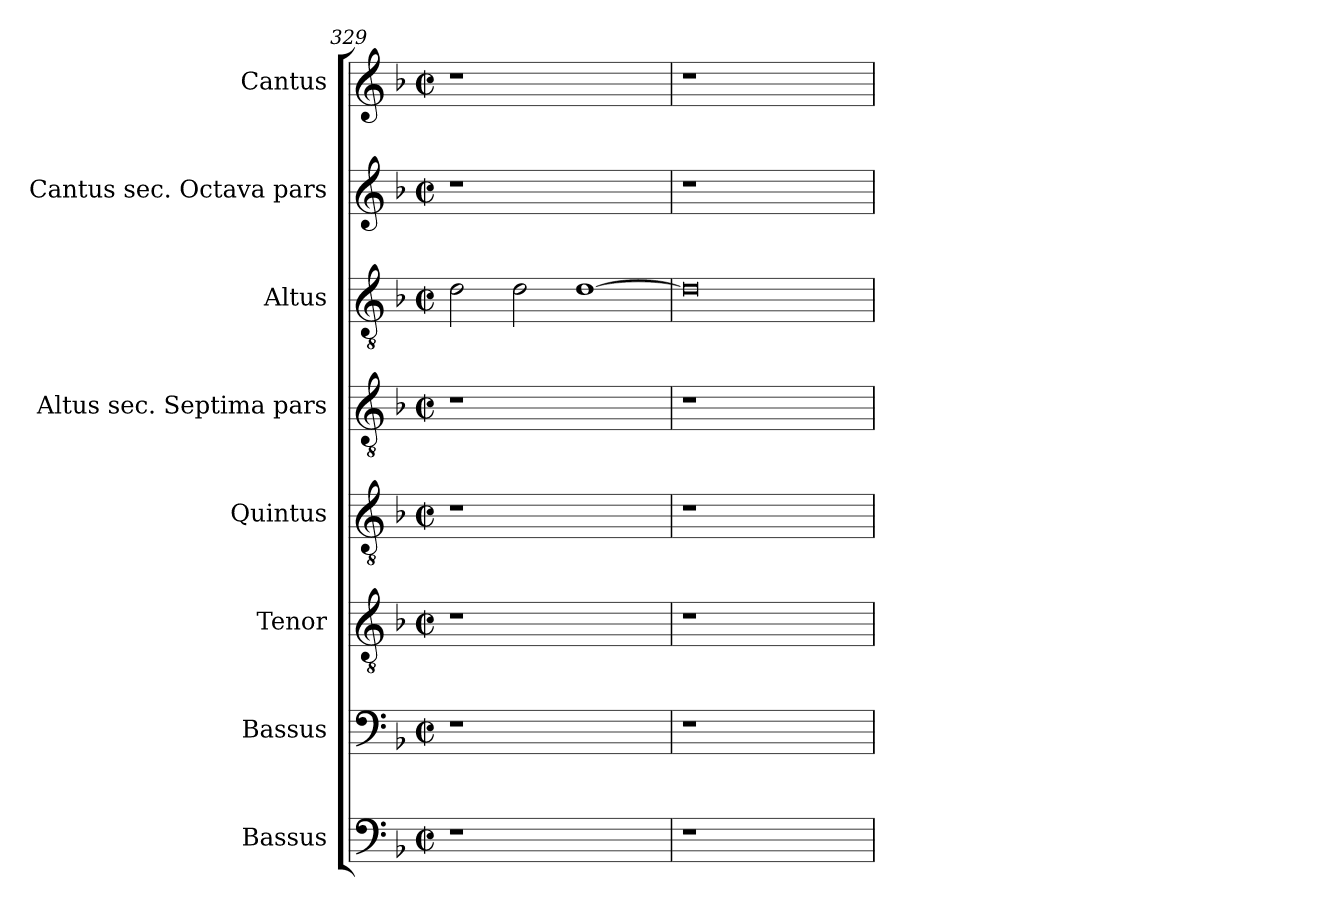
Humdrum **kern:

**kern	**kern	**kern	**kern	**kern	**kern	**kern	**kern
*part8	*part7	*part6	*part5	*part4	*part3	*part2	*part1
*staff8	*staff7	*staff6	*staff5	*staff4	*staff3	*staff2	*staff1
*I"Bassus	*I"Bassus	*I"Tenor	*I"Quintus	*I"Altus sec. Septima pars	*I"Altus	*I"Cantus sec. Octava pars	*I"Cantus
*	*I'Bassus	*I'Tenor	*I'Quintus	*	*I'Altus	*	*I'Cantus
*clefF4	*clefF4	*clefGv2	*clefGv2	*clefGv2	*clefGv2	*clefG2	*clefG2
*k[b-]	*k[b-]	*k[b-]	*k[b-]	*k[b-]	*k[b-]	*k[b-]	*k[b-]
*F:	*F:	*F:	*F:	*F:	*F:	*F:	*F:
*M2/2	*M2/2	*M2/2	*M2/2	*M2/2	*M2/2	*M2/2	*M2/2
*met(c|)	*met(c|)	*met(c|)	*met(c|)	*met(c|)	*met(c|)	*met(c|)	*met(c|)
=329	=329	=329	=329	=329	=329	=329	=329
1r	1r	1r	1r	1r	2d\	1r	1r
.	.	.	.	.	2d\	.	.
1ryy	1ryy	1ryy	1ryy	1ryy	[>1d	1ryy	1ryy
=330	=330	=330	=330	=330	=330	=330	=330
1r	1r	1r	1r	1r	0d]	1r	1r
1ryy	1ryy	1ryy	1ryy	1ryy	.	1ryy	1ryy
=	=	=	=	=	=	=	=
*-	*-	*-	*-	*-	*-	*-	*-
